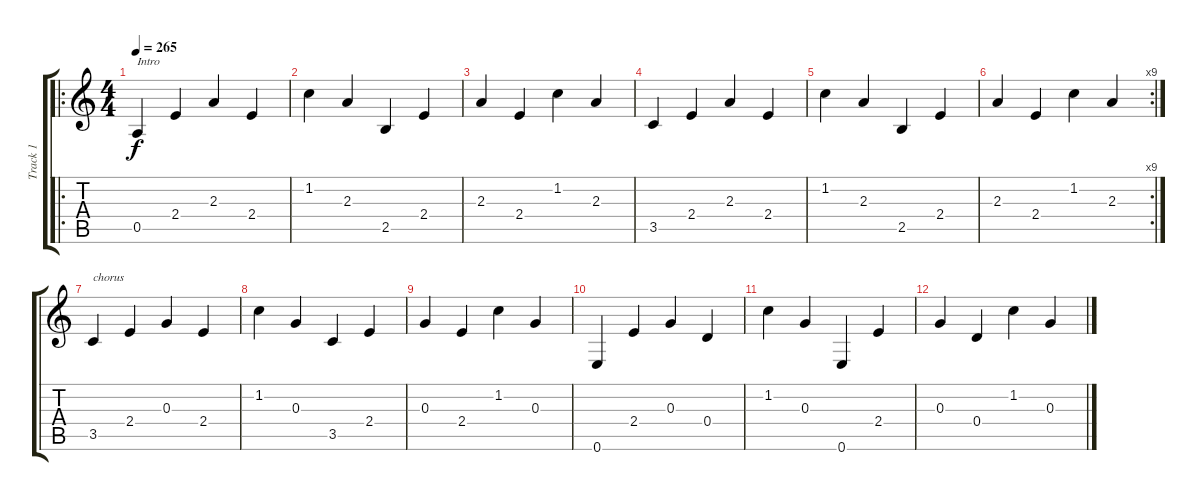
\track ("Track 1" "Track 1") {instrument acousticguitarnylon}
\staff {score tabs}
\tuning (E4 B3 G3 D3 A2 E2) {hide}
\ro
\ts (4 4)
\tempo 265
\clef g2
\ks c
0.5.4{txt "Intro" dy f instrument acousticguitarnylon} 2.4.4 2.3.4 2.4.4 |
1.2.4 2.3.4 2.5.4 2.4.4 |
2.3.4 2.4.4 1.2.4 2.3.4 |
3.5.4 2.4.4 2.3.4 2.4.4 |
1.2.4 2.3.4 2.5.4 2.4.4 |
\rc 9
2.3.4 2.4.4 1.2.4 2.3.4 |
3.5.4{txt "chorus"} 2.4.4 0.3.4 2.4.4 |
1.2.4 0.3.4 3.5.4 2.4.4 |
0.3.4 2.4.4 1.2.4 0.3.4 |
0.6.4 2.4.4 0.3.4 0.4.4 |
1.2.4 0.3.4 0.6.4 2.4.4 |
0.3.4 0.4.4 1.2.4 0.3.4
